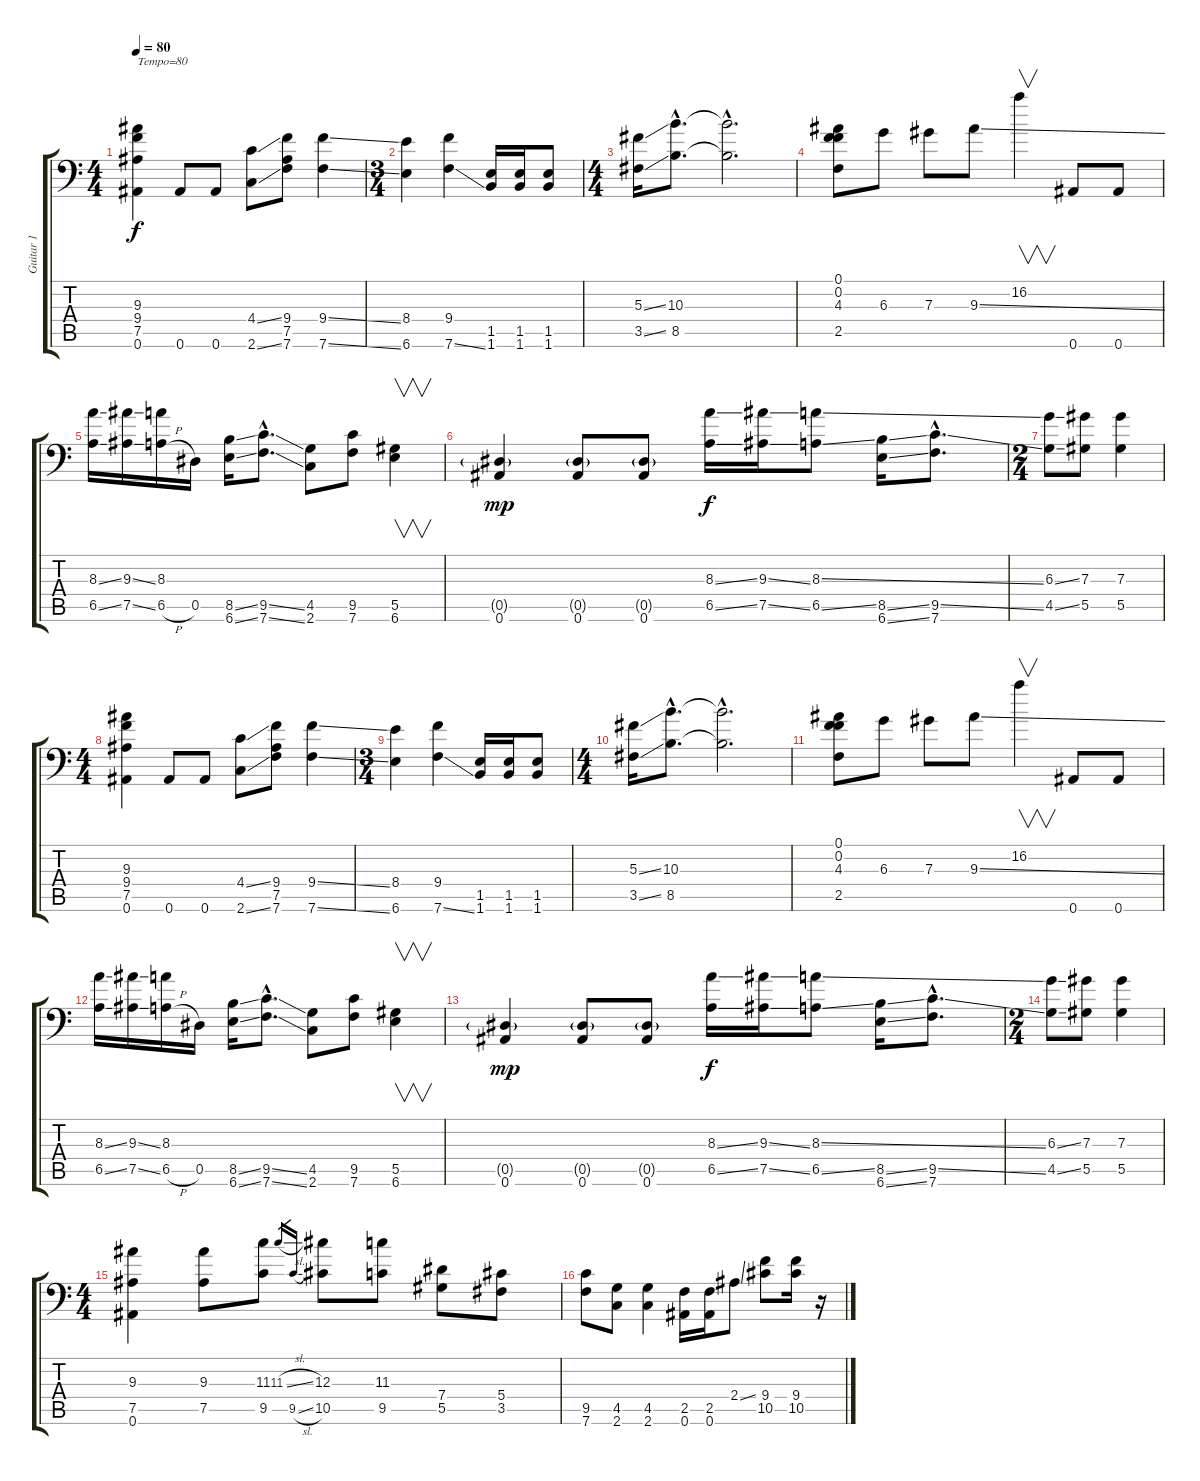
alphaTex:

\track ("Guitar 1" "Guitar 1") {instrument distortionguitar}
\staff {score tabs}
\tuning (Bb3 F3 Db3 Ab2 Eb2 Bb1) {hide}
\ts (4 4)
\tempo 80
\clef f4
\ks c
(9.3 9.4 7.5 0.6).4{txt "Tempo=80" dy f instrument distortionguitar} 0.6.8 0.6.8 (4.4{ss} 2.6{ss}).8 (9.4 7.5 7.6).8 (9.4{ss} 7.6{ss}).4 |
\ts (3 4)
(8.4 6.6).4 (9.4 7.6{ss}).4 (1.5 1.6).16 (1.5 1.6).16 (1.5 1.6).8 |
\ts (4 4)
(5.3{ss} 3.5{ss}).16 (10.3{hac} 8.5{hac}).8{d} (10.3{hac t} 8.5{hac t}).2{d} |
(0.1 0.2 4.3 2.5).8 6.3.8 7.3.8 9.3{ss}.8 16.2.4{v} 0.6.8 0.6.8 |
(8.3{ss} 6.5{ss}).16 (9.3{ss} 7.5{ss}).16 (8.3 6.5{h}).16 0.5.16 (8.5{ss} 6.6{ss}).16 (9.5{ss hac} 7.6{ss hac}).8{d} (4.5 2.6).8 (9.5 7.6).8 (5.5 6.6).4{v} |
(0.5{g} 0.6).4{dy mp} (0.5{g} 0.6).8 (0.5{g} 0.6).8 (8.3{ss} 6.5{ss}).16{dy f} (9.3{ss} 7.5{ss}).16 (8.3{ss} 6.5{ss}).8 (8.5{ss} 6.6{ss}).16 (9.5{ss hac} 7.6{hac}).8{d} |
\ts (2 4)
(6.3{ss} 4.5{ss}).8 (7.3 5.5).8 (7.3 5.5).4 |
\ts (4 4)
(9.3 9.4 7.5 0.6).4 0.6.8 0.6.8 (4.4{ss} 2.6{ss}).8 (9.4 7.5 7.6).8 (9.4{ss} 7.6{ss}).4 |
\ts (3 4)
(8.4 6.6).4 (9.4 7.6{ss}).4 (1.5 1.6).16 (1.5 1.6).16 (1.5 1.6).8 |
\ts (4 4)
(5.3{ss} 3.5{ss}).16 (10.3{hac} 8.5{hac}).8{d} (10.3{hac t} 8.5{hac t}).2{d} |
(0.1 0.2 4.3 2.5).8 6.3.8 7.3.8 9.3{ss}.8 16.2.4{v} 0.6.8 0.6.8 |
(8.3{ss} 6.5{ss}).16 (9.3{ss} 7.5{ss}).16 (8.3 6.5{h}).16 0.5.16 (8.5{ss} 6.6{ss}).16 (9.5{ss hac} 7.6{ss hac}).8{d} (4.5 2.6).8 (9.5 7.6).8 (5.5 6.6).4{v} |
(0.5{g} 0.6).4{dy mp} (0.5{g} 0.6).8 (0.5{g} 0.6).8 (8.3{ss} 6.5{ss}).16{dy f} (9.3{ss} 7.5{ss}).16 (8.3{ss} 6.5{ss}).8 (8.5{ss} 6.6{ss}).16 (9.5{ss hac} 7.6{hac}).8{d} |
\ts (2 4)
(6.3{ss} 4.5{ss}).8 (7.3 5.5).8 (7.3 5.5).4 |
\ts (4 4)
(9.3 7.5 0.6).4 (9.3 7.5).8 (11.3 9.5).8 11.3{sl}.16{gr} 9.5{sl}.16{gr} (12.3 10.5).8 (11.3 9.5).8 (7.4 5.5).8 (5.4 3.5).8 |
(9.5 7.6).8 (4.5 2.6).8 (4.5 2.6).4 (2.5 0.6).16 (2.5 0.6).16 2.4{ss}.8 (9.4 10.5).8 (9.4 10.5).16 r.16
